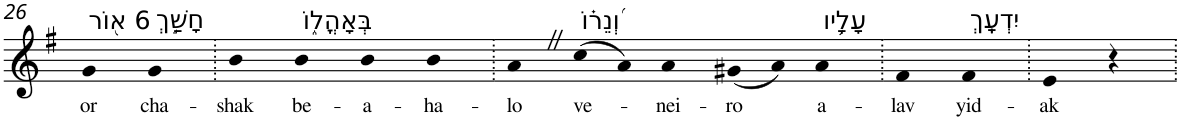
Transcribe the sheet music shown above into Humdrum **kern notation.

**kern	**text
*part1	*part1
*staff1	*staff1
*I"Piano	*
*I'Pno	*
!!LO:PB:g=z
*clefG2	*
*k[f#]	*
*G:	*
=26	=26
!LO:TX:a:t=6 א֭וֹר	!
!	!LO:LY:b
4g	or
!LO:TX:a:t=חָשַׁ֣ךְ	!
!	!LO:LY:b
4g	cha-
=27.	=27.
!	!LO:LY:b
4b	-shak
!LO:TX:a:t=בְּאָהֳל֑וֹ	!
!	!LO:LY:b
4b	be-
!	!LO:LY:b
4b	-a-
!	!LO:LY:b
4b	-ha-
=28.	=28.
!	!LO:LY:b
4aZ	-lo
!LO:TX:a:t=וְ֝נֵר֗וֹ	!
!	!LO:LY:b
(8cc	ve-
8a)	.
!	!LO:LY:b
4a	-nei-
!	!LO:LY:b
(8g#X	-ro
8a)	.
!LO:TX:a:t=עָלָ֥יו	!
!	!LO:LY:b
4a	a-
=29.	=29.
!	!LO:LY:b
4f#	-lav
!LO:TX:a:t=יִדְעָֽךְ	!
!	!LO:LY:b
4f#	yid-
=30.	=30.
!	!LO:LY:b
4e	-ak
4r	.
=.	=.
*-	*-
